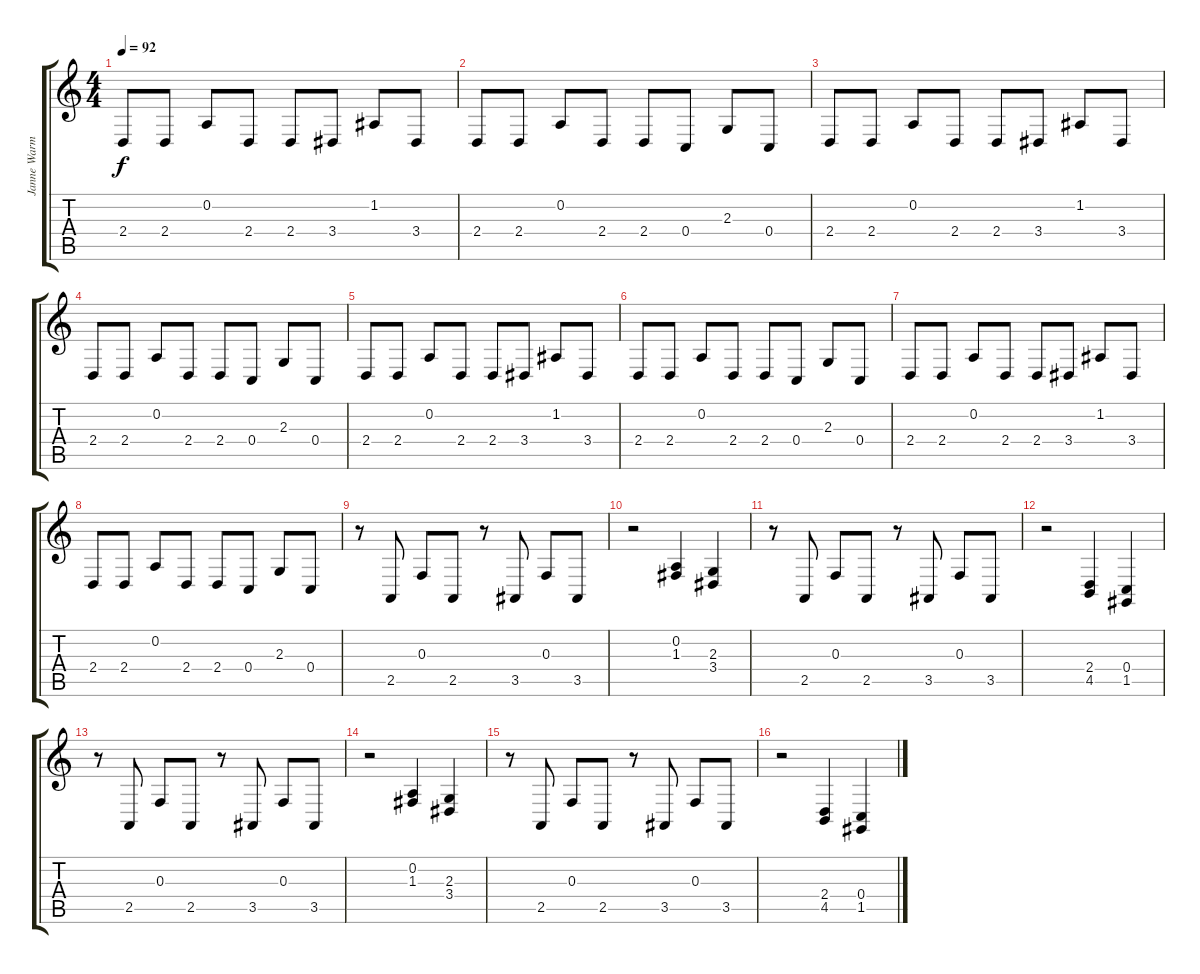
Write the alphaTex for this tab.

\track ("Janne Warman" "Janne Warm") {instrument dulcimer}
\staff {score tabs}
\tuning (D4 A3 F3 C3 G2 C2) {hide}
\ts (4 4)
\tempo 92
\clef g2
\ks c
2.4.8{dy f instrument dulcimer} 2.4.8 0.2.8 2.4.8 2.4.8 3.4.8 1.2.8 3.4.8 |
2.4.8 2.4.8 0.2.8 2.4.8 2.4.8 0.4.8 2.3.8 0.4.8 |
2.4.8 2.4.8 0.2.8 2.4.8 2.4.8 3.4.8 1.2.8 3.4.8 |
2.4.8 2.4.8 0.2.8 2.4.8 2.4.8 0.4.8 2.3.8 0.4.8 |
2.4.8 2.4.8 0.2.8 2.4.8 2.4.8 3.4.8 1.2.8 3.4.8 |
2.4.8 2.4.8 0.2.8 2.4.8 2.4.8 0.4.8 2.3.8 0.4.8 |
2.4.8 2.4.8 0.2.8 2.4.8 2.4.8 3.4.8 1.2.8 3.4.8 |
2.4.8 2.4.8 0.2.8 2.4.8 2.4.8 0.4.8 2.3.8 0.4.8 |
r.8{instrument stringensemble1} 2.5.8 0.3.8 2.5.8 r.8 3.5.8 0.3.8 3.5.8 |
r.2 (0.2 1.3).4 (2.3 3.4).4 |
r.8 2.5.8 0.3.8 2.5.8 r.8 3.5.8 0.3.8 3.5.8 |
r.2 (2.4 4.5).4 (0.4 1.5).4 |
r.8 2.5.8 0.3.8 2.5.8 r.8 3.5.8 0.3.8 3.5.8 |
r.2 (0.2 1.3).4 (2.3 3.4).4 |
r.8 2.5.8 0.3.8 2.5.8 r.8 3.5.8 0.3.8 3.5.8 |
r.2 (2.4 4.5).4 (0.4 1.5).4
